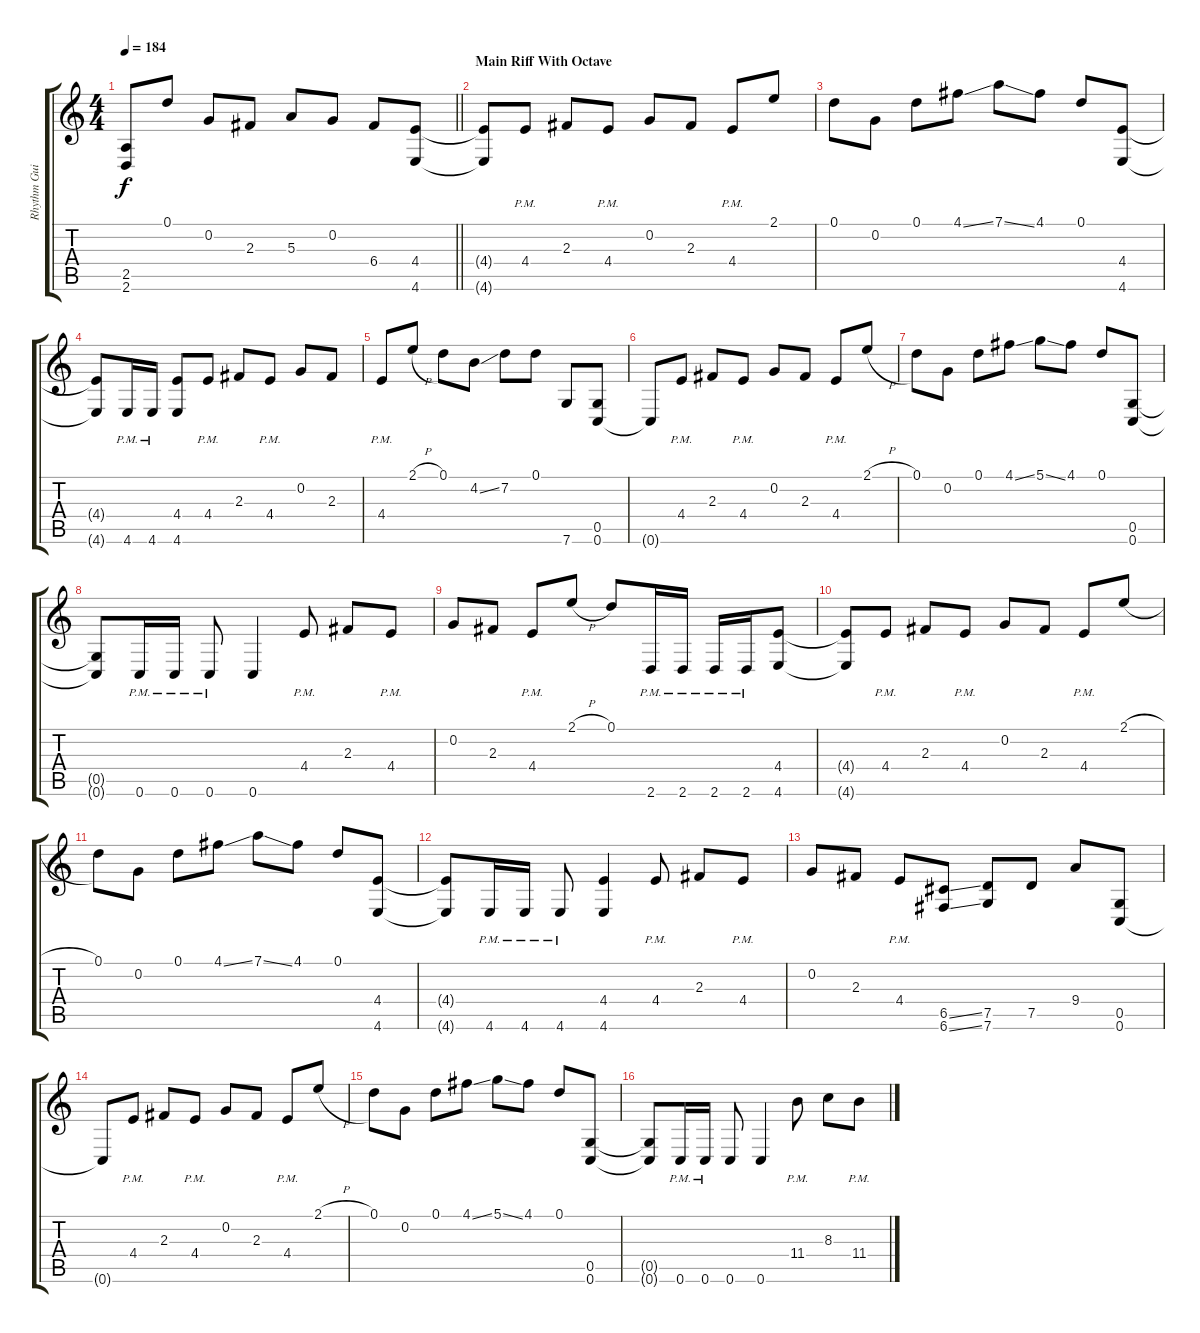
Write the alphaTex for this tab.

\track ("Rhythm Guitar" "Rhythm Gui") {instrument overdrivenguitar}
\staff {score tabs}
\tuning (D4 G3 E3 C3 G2 C2) {hide}
\ts (4 4)
\tempo 184
\clef g2
\barLineRight lightlight
\ks c
(2.5{t} 2.6{t}).8{dy f} 0.1.8 0.2.8 2.3.8 5.3.8 0.2.8 6.4.8 (4.4 4.6).8 |
\section ("" "Main Riff With Octave")
(4.4{t} 4.6{t}).8 4.4{pm}.8 2.3.8 4.4{pm}.8 0.2.8 2.3.8 4.4{pm}.8 2.1.8 |
0.1.8 0.2.8 0.1.8 4.1{ss}.8 7.1{ss}.8 4.1.8 0.1.8 (4.4 4.6).8 |
(4.4{t} 4.6{t}).8 4.6{pm}.16 4.6{pm}.16 (4.4 4.6).8 4.4{pm}.8 2.3.8 4.4{pm}.8 0.2.8 2.3.8 |
4.4{pm}.8 2.1{h}.8 0.1.8 4.2{ss}.8 7.2.8 0.1.8 7.6.8 (0.5 0.6).8 |
0.6{t}.8 4.4{pm}.8 2.3.8 4.4{pm}.8 0.2.8 2.3.8 4.4{pm}.8 2.1{h}.8 |
0.1.8 0.2.8 0.1.8 4.1{ss}.8 5.1{ss}.8 4.1.8 0.1.8 (0.5 0.6).8 |
(0.5{t} 0.6{t}).8 0.6{pm}.16 0.6{pm}.16 0.6{pm}.8 0.6.4 4.4{pm}.8 2.3.8 4.4{pm}.8 |
0.2.8 2.3.8 4.4{pm}.8 2.1{h}.8 0.1.8 2.6{pm}.16 2.6{pm}.16 2.6{pm}.16 2.6{pm}.16 (4.4 4.6).8 |
(4.4{t} 4.6{t}).8 4.4{pm}.8 2.3.8 4.4{pm}.8 0.2.8 2.3.8 4.4{pm}.8 2.1{h}.8 |
0.1.8 0.2.8 0.1.8 4.1{ss}.8 7.1{ss}.8 4.1.8 0.1.8 (4.4 4.6).8 |
(4.4{t} 4.6{t}).8 4.6{pm}.16 4.6{pm}.16 4.6{pm}.8 (4.4 4.6).4 4.4{pm}.8 2.3.8 4.4{pm}.8 |
0.2.8 2.3.8 4.4{pm}.8 (6.5{ss} 6.6{ss}).8 (7.5 7.6).8 7.5.8 9.4.8 (0.5 0.6).8 |
0.6{t}.8 4.4{pm}.8 2.3.8 4.4{pm}.8 0.2.8 2.3.8 4.4{pm}.8 2.1{h}.8 |
0.1.8 0.2.8 0.1.8 4.1{ss}.8 5.1{ss}.8 4.1.8 0.1.8 (0.5 0.6).8 |
(0.5{t} 0.6{t}).8 0.6{pm}.16 0.6{pm}.16 0.6.8 0.6.4 11.4{pm}.8 8.3.8 11.4{pm}.8
